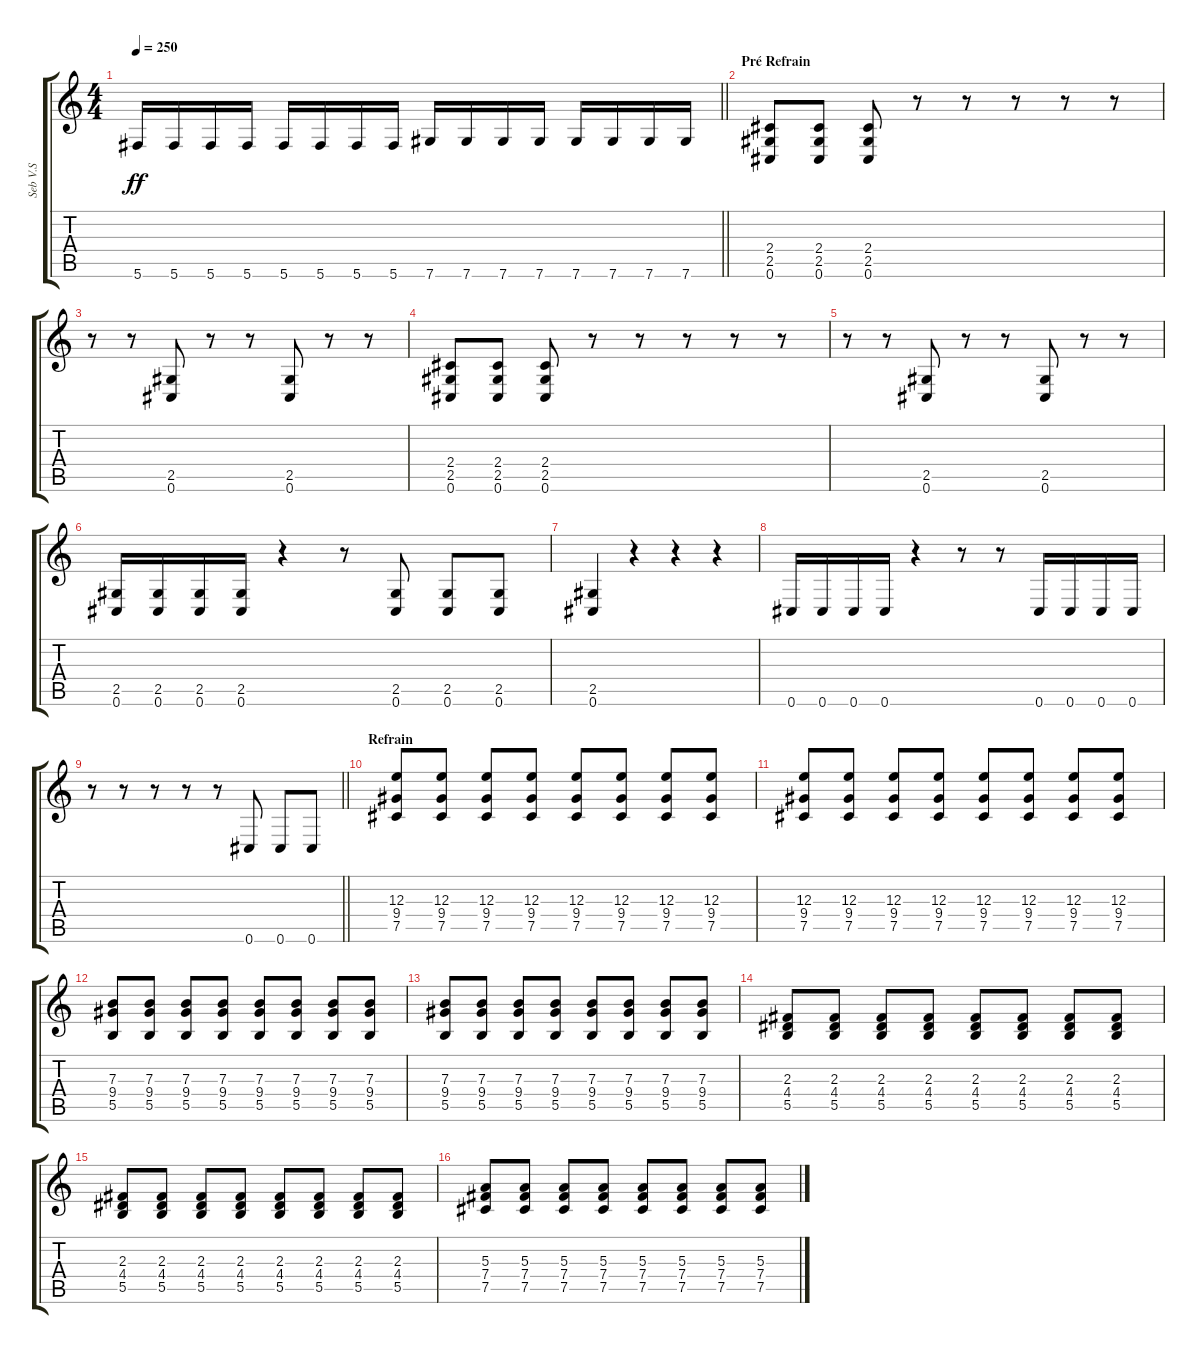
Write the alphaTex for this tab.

\track ("Seb V.S" "Seb V.S") {instrument distortionguitar}
\staff {score tabs}
\tuning (Db4 Ab3 E3 B2 Gb2 Db2) {hide}
\ts (4 4)
\tempo 250
\clef g2
\barLineRight lightlight
\ks c
5.6.16{dy ff} 5.6.16 5.6.16 5.6.16 5.6.16 5.6.16 5.6.16 5.6.16 7.6.16 7.6.16 7.6.16 7.6.16 7.6.16 7.6.16 7.6.16 7.6.16 |
\section ("" "Pré Refrain")
(2.4 2.5 0.6).8 (2.4 2.5 0.6).8 (2.4 2.5 0.6).8 r.8 r.8 r.8 r.8 r.8 |
r.8 r.8 (2.5 0.6).8 r.8 r.8 (2.5 0.6).8 r.8 r.8 |
(2.4 2.5 0.6).8 (2.4 2.5 0.6).8 (2.4 2.5 0.6).8 r.8 r.8 r.8 r.8 r.8 |
r.8 r.8 (2.5 0.6).8 r.8 r.8 (2.5 0.6).8 r.8 r.8 |
(2.5 0.6).16 (2.5 0.6).16 (2.5 0.6).16 (2.5 0.6).16 r.4 r.8 (2.5 0.6).8 (2.5 0.6).8 (2.5 0.6).8 |
(2.5 0.6).4 r.4 r.4 r.4 |
0.6.16 0.6.16 0.6.16 0.6.16 r.4 r.8 r.8 0.6.16 0.6.16 0.6.16 0.6.16 |
\barLineRight lightlight
r.8 r.8 r.8 r.8 r.8 0.6.8 0.6.8 0.6.8 |
\section ("" "Refrain")
(12.3 9.4 7.5).8 (12.3 9.4 7.5).8 (12.3 9.4 7.5).8 (12.3 9.4 7.5).8 (12.3 9.4 7.5).8 (12.3 9.4 7.5).8 (12.3 9.4 7.5).8 (12.3 9.4 7.5).8 |
(12.3 9.4 7.5).8 (12.3 9.4 7.5).8 (12.3 9.4 7.5).8 (12.3 9.4 7.5).8 (12.3 9.4 7.5).8 (12.3 9.4 7.5).8 (12.3 9.4 7.5).8 (12.3 9.4 7.5).8 |
(7.3 9.4 5.5).8 (7.3 9.4 5.5).8 (7.3 9.4 5.5).8 (7.3 9.4 5.5).8 (7.3 9.4 5.5).8 (7.3 9.4 5.5).8 (7.3 9.4 5.5).8 (7.3 9.4 5.5).8 |
(7.3 9.4 5.5).8 (7.3 9.4 5.5).8 (7.3 9.4 5.5).8 (7.3 9.4 5.5).8 (7.3 9.4 5.5).8 (7.3 9.4 5.5).8 (7.3 9.4 5.5).8 (7.3 9.4 5.5).8 |
(2.3 4.4 5.5).8 (2.3 4.4 5.5).8 (2.3 4.4 5.5).8 (2.3 4.4 5.5).8 (2.3 4.4 5.5).8 (2.3 4.4 5.5).8 (2.3 4.4 5.5).8 (2.3 4.4 5.5).8 |
(2.3 4.4 5.5).8 (2.3 4.4 5.5).8 (2.3 4.4 5.5).8 (2.3 4.4 5.5).8 (2.3 4.4 5.5).8 (2.3 4.4 5.5).8 (2.3 4.4 5.5).8 (2.3 4.4 5.5).8 |
(5.3 7.4 7.5).8 (5.3 7.4 7.5).8 (5.3 7.4 7.5).8 (5.3 7.4 7.5).8 (5.3 7.4 7.5).8 (5.3 7.4 7.5).8 (5.3 7.4 7.5).8 (5.3 7.4 7.5).8
